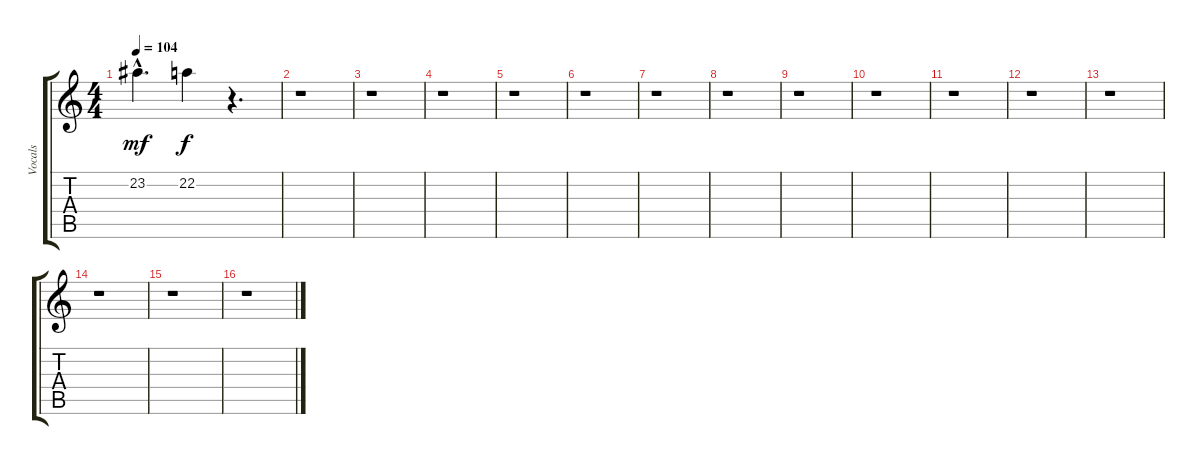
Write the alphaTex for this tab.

\track ("Vocals" "Vocals") {instrument flute}
\staff {score tabs}
\tuning (E4 B3 G3 D3 A2 E2) {hide}
\ts (4 4)
\tempo 104
\clef g2
\ks c
23.2{hac}.4{d dy mf} 22.2.4{dy f} r.4{d} |
r.1 |
r.1 |
r.1 |
r.1 |
r.1 |
r.1 |
r.1 |
r.1 |
r.1 |
r.1 |
r.1 |
r.1 |
r.1 |
r.1 |
r.1
